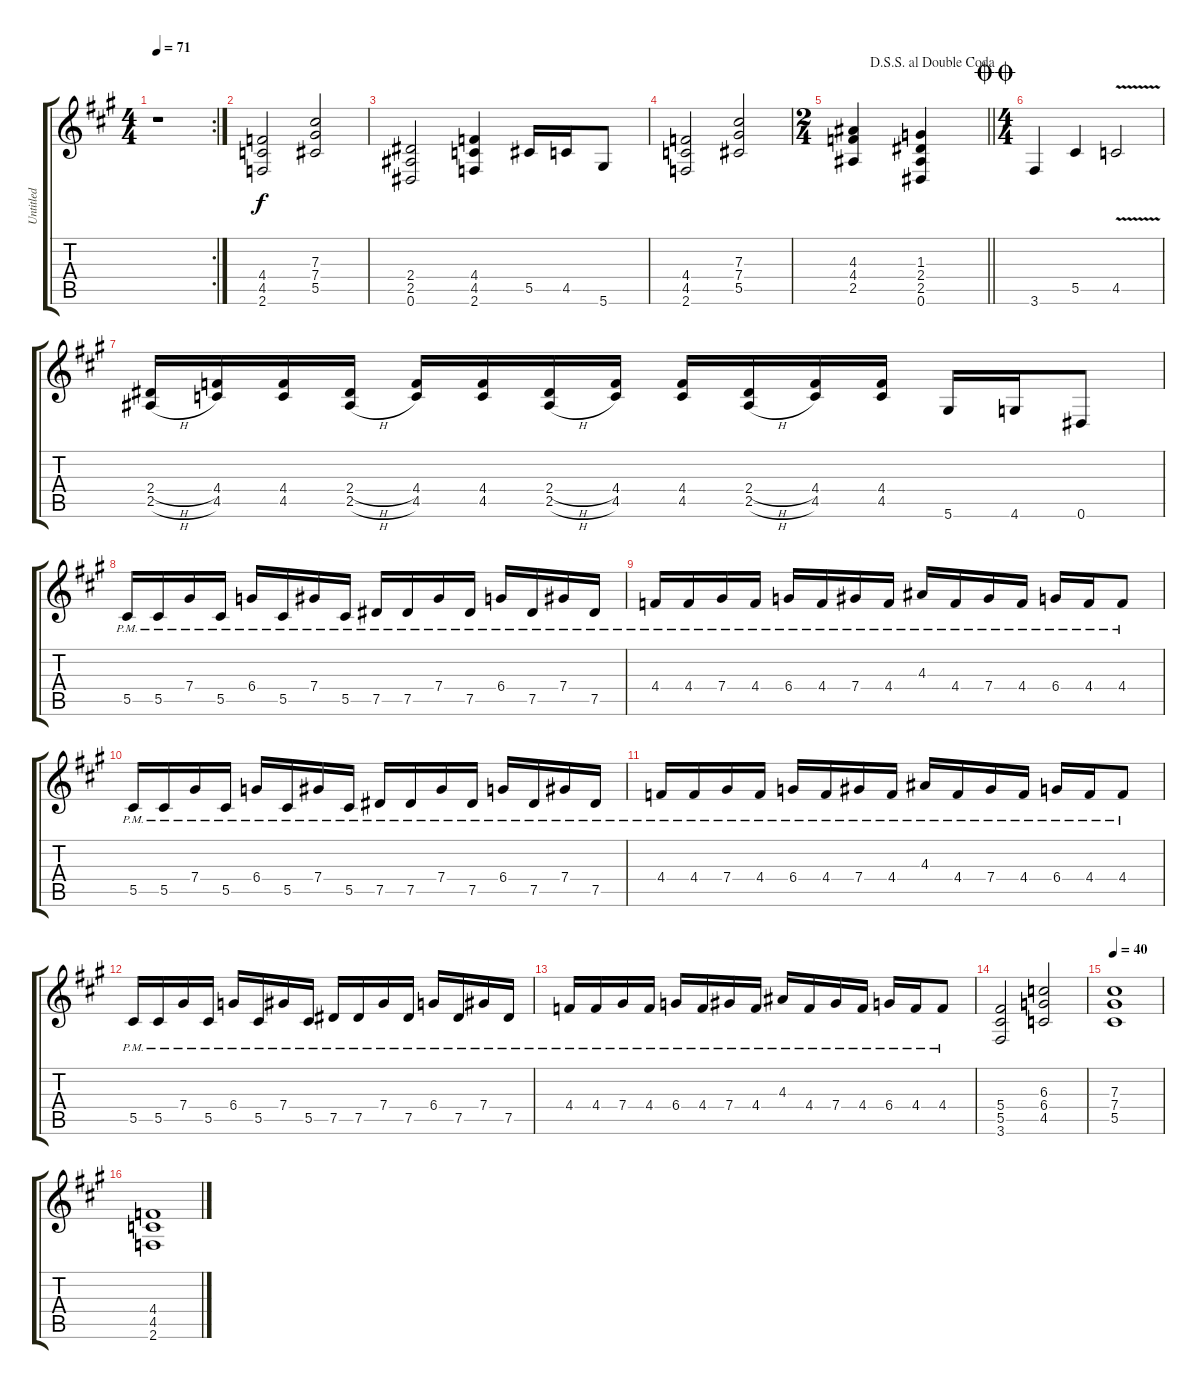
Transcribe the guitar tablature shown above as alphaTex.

\track ("Untitled" "Untitled") {instrument distortionguitar}
\staff {score tabs}
\tuning (Eb4 Bb3 Gb3 Db3 Ab2 Eb2) {hide}
\rc 2
\ts (4 4)
\tempo 71
\clef g2
\ks a
r.1{dy mf} |
(4.4 4.5 2.6).2{dy f} (7.3 7.4 5.5).2 |
(2.4 2.5 0.6).2 (4.4 4.5 2.6).4 5.5.16 4.5.16 5.6.8 |
(4.4 4.5 2.6).2 (7.3 7.4 5.5).2 |
\ts (2 4)
\jump dalsegnosegnoaldoublecoda
\barLineRight lightlight
(4.3 4.4 2.5).4 (1.3 2.4 2.5 0.6).4 |
\ts (4 4)
\jump doublecoda
3.6.4 5.5.4 4.5{v}.2 |
(2.4{h} 2.5{h}).16 (4.4 4.5).16 (4.4 4.5).16 (2.4{h} 2.5{h}).16 (4.4 4.5).16 (4.4 4.5).16 (2.4{h} 2.5{h}).16 (4.4 4.5).16 (4.4 4.5).16 (2.4{h} 2.5{h}).16 (4.4 4.5).16 (4.4 4.5).16 5.6.16 4.6.16 0.6.8 |
5.5{pm}.16 5.5{pm}.16 7.4{pm}.16 5.5{pm}.16 6.4{pm}.16 5.5{pm}.16 7.4{pm}.16 5.5{pm}.16 7.5{pm}.16 7.5{pm}.16 7.4{pm}.16 7.5{pm}.16 6.4{pm}.16 7.5{pm}.16 7.4{pm}.16 7.5{pm}.16 |
4.4{pm}.16 4.4{pm}.16 7.4{pm}.16 4.4{pm}.16 6.4{pm}.16 4.4{pm}.16 7.4{pm}.16 4.4{pm}.16 4.3{pm}.16 4.4{pm}.16 7.4{pm}.16 4.4{pm}.16 6.4{pm}.16 4.4{pm}.16 4.4{pm}.8 |
5.5{pm}.16 5.5{pm}.16 7.4{pm}.16 5.5{pm}.16 6.4{pm}.16 5.5{pm}.16 7.4{pm}.16 5.5{pm}.16 7.5{pm}.16 7.5{pm}.16 7.4{pm}.16 7.5{pm}.16 6.4{pm}.16 7.5{pm}.16 7.4{pm}.16 7.5{pm}.16 |
4.4{pm}.16 4.4{pm}.16 7.4{pm}.16 4.4{pm}.16 6.4{pm}.16 4.4{pm}.16 7.4{pm}.16 4.4{pm}.16 4.3{pm}.16 4.4{pm}.16 7.4{pm}.16 4.4{pm}.16 6.4{pm}.16 4.4{pm}.16 4.4{pm}.8 |
5.5{pm}.16 5.5{pm}.16 7.4{pm}.16 5.5{pm}.16 6.4{pm}.16 5.5{pm}.16 7.4{pm}.16 5.5{pm}.16 7.5{pm}.16 7.5{pm}.16 7.4{pm}.16 7.5{pm}.16 6.4{pm}.16 7.5{pm}.16 7.4{pm}.16 7.5{pm}.16 |
4.4{pm}.16 4.4{pm}.16 7.4{pm}.16 4.4{pm}.16 6.4{pm}.16 4.4{pm}.16 7.4{pm}.16 4.4{pm}.16 4.3{pm}.16 4.4{pm}.16 7.4{pm}.16 4.4{pm}.16 6.4{pm}.16 4.4{pm}.16 4.4{pm}.8 |
(5.4 5.5 3.6).2 (6.3 6.4 4.5).2 |
\tempo 40
(7.3 7.4 5.5).1 |
(4.4 4.5 2.6).1
